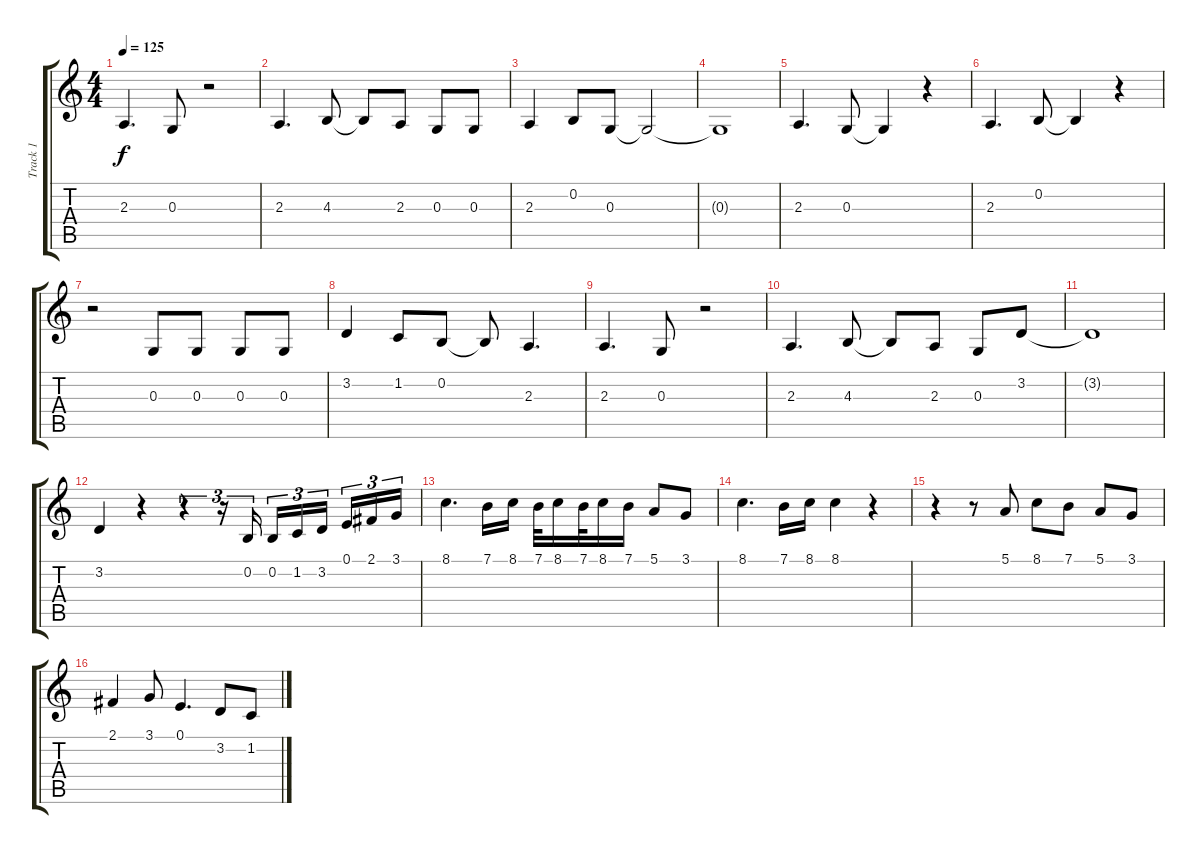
\track ("Track 1" "Track 1") {instrument acousticgrandpiano}
\staff {score tabs}
\tuning (E4 B3 G3 D3 A2 E2) {hide}
\ts (4 4)
\tempo 125
\clef g2
\ks c
2.3.4{d dy f} 0.3.8 r.2 |
2.3.4{d} 4.3.8 4.3{t}.8 2.3.8 0.3.8 0.3.8 |
2.3.4 0.2.8 0.3.8 0.3{t}.2 |
0.3{t}.1 |
2.3.4{d} 0.3.8 0.3{t}.4 r.4 |
2.3.4{d} 0.2.8 0.2{t}.4 r.4 |
r.2 0.3.8 0.3.8 0.3.8 0.3.8 |
3.2.4 1.2.8 0.2.8 0.2{t}.8 2.3.4{d} |
2.3.4{d} 0.3.8 r.2 |
2.3.4{d} 4.3.8 4.3{t}.8 2.3.8 0.3.8 3.2.8 |
3.2{t}.1 |
3.2.4 r.4 r.4{tu (3 2)} r.16{tu (3 2)} 0.2.16{tu (3 2)} 0.2.16{tu (3 2)} 1.2.16{tu (3 2)} 3.2.16{tu (3 2)} 0.1.16{tu (3 2)} 2.1.16{tu (3 2)} 3.1.16{tu (3 2)} |
8.1.4{d} 7.1.16 8.1.16 7.1.32 8.1.16 7.1.32 8.1.16 7.1.16 5.1.8 3.1.8 |
8.1.4{d} 7.1.16 8.1.16 8.1.4 r.4 |
r.4 r.8 5.1.8 8.1.8 7.1.8 5.1.8 3.1.8 |
2.1.4 3.1.8 0.1.4{d} 3.2.8 1.2.8
